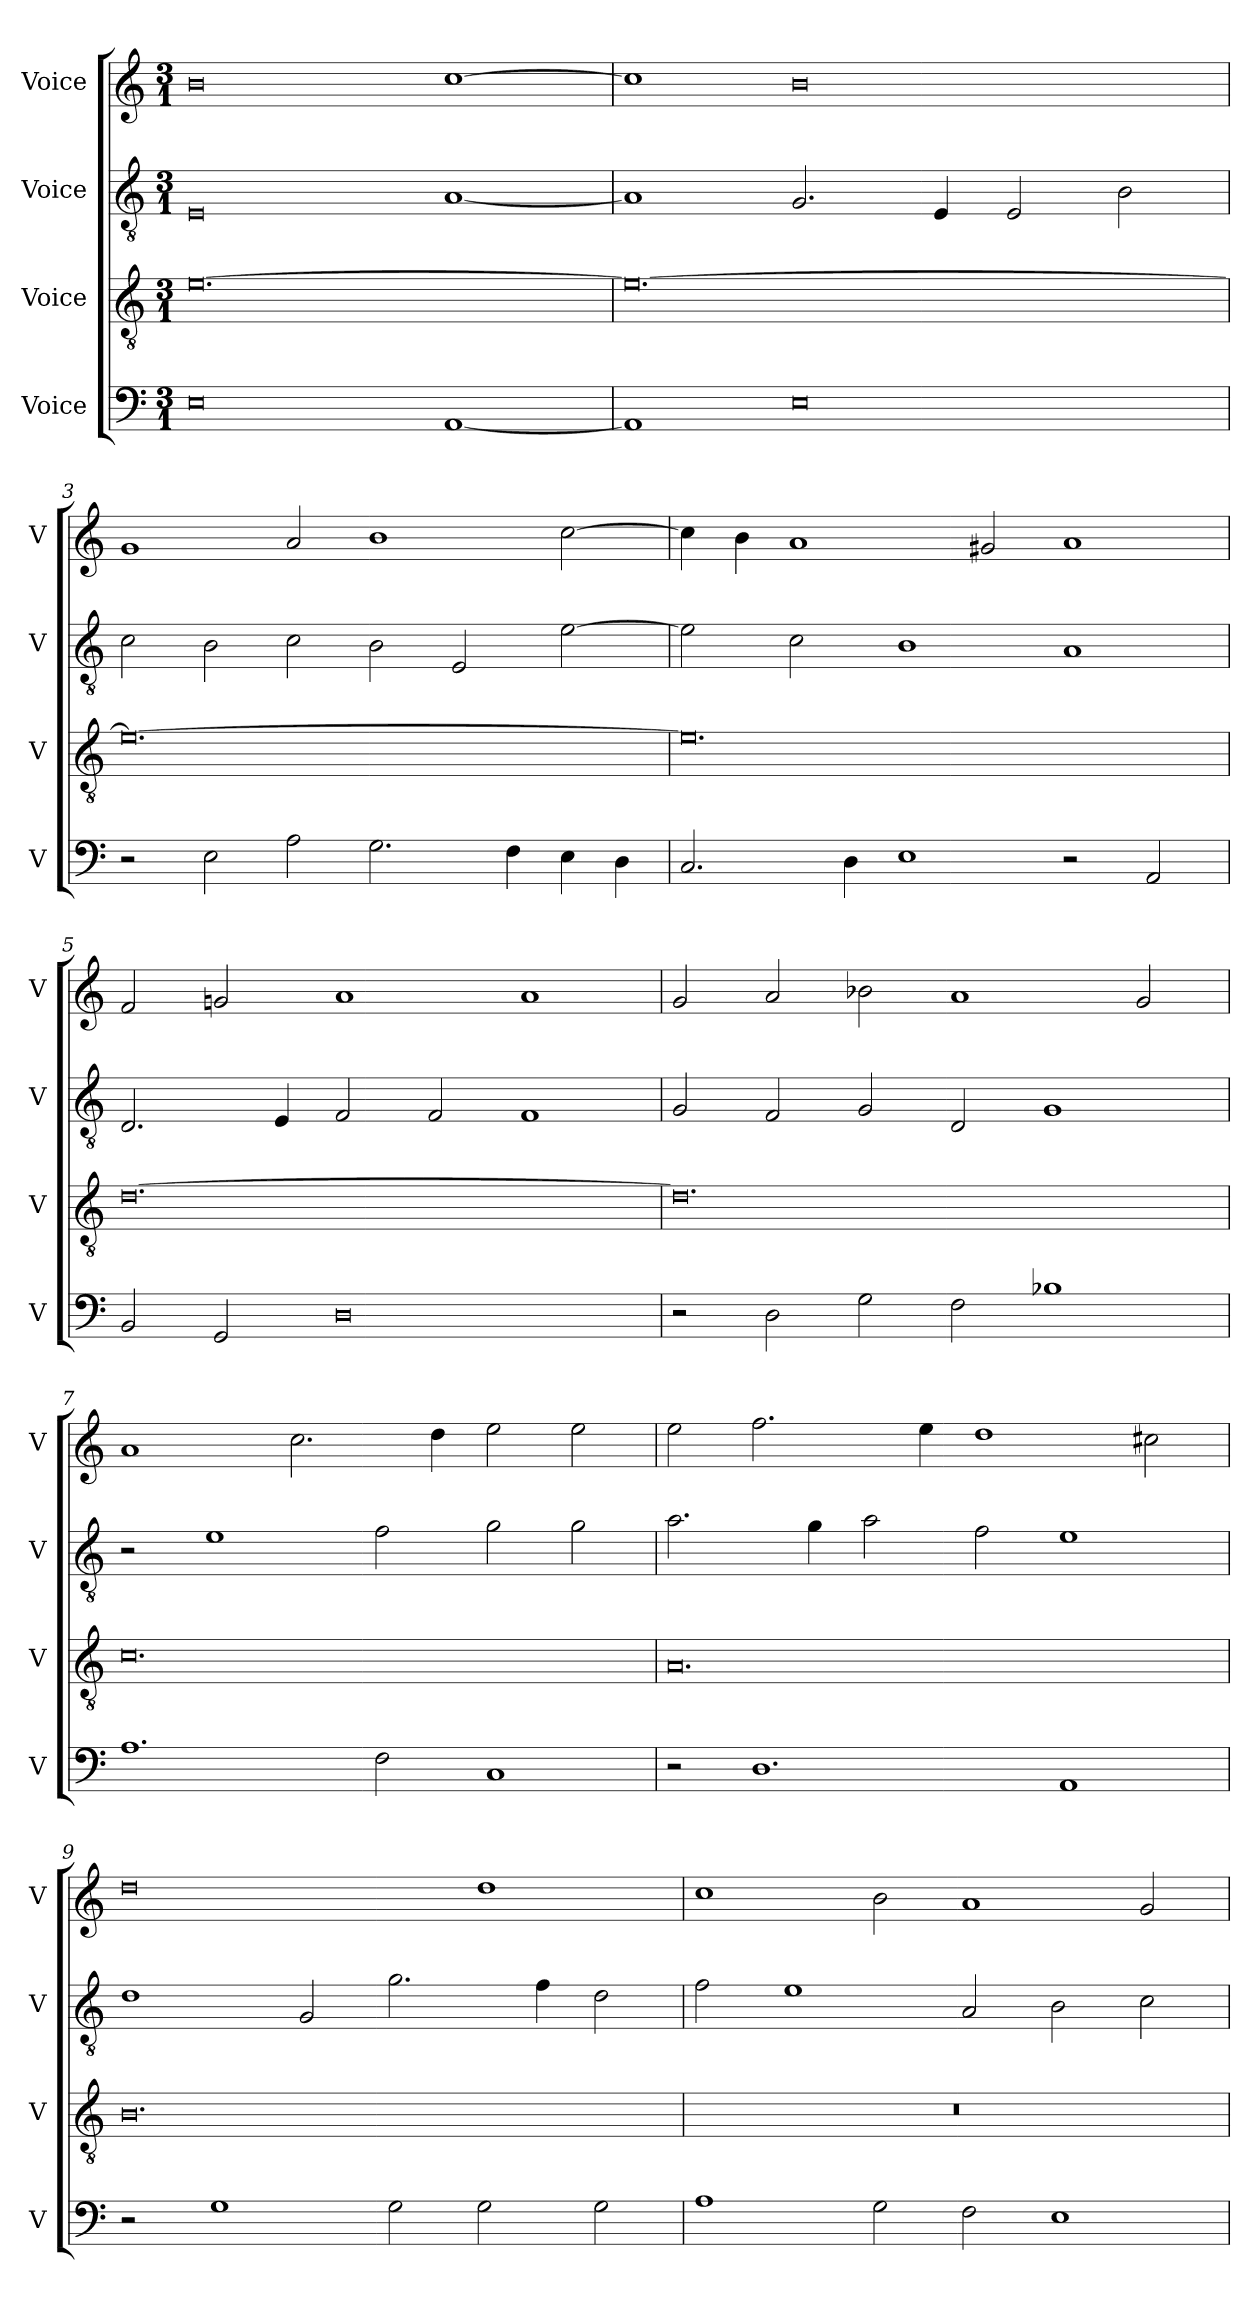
**kern	**kern	**kern	**kern
*part4	*part3	*part2	*part1
*staff4	*staff3	*staff2	*staff1
*I"Voice	*I"Voice	*I"Voice	*I"Voice
*I'V	*I'V	*I'V	*I'V
*clefF4	*clefGv2	*clefGv2	*clefG2
*k[]	*k[]	*k[]	*k[]
*M3/1	*M3/1	*M3/1	*M3/1
=1	=1	=1	=1
0E	[0.e	0E	0b
[1AA	.	[1A	[1cc
=2	=2	=2	=2
1AA]	0.e_	1A]	1cc]
0E	.	2.G/	0b
.	.	4E/	.
.	.	2E/	.
.	.	2B\	.
=3	=3	=3	=3
2r	0.e_	2c\	1g
2E\	.	2B\	.
2A\	.	2c\	2a/
2.G\	.	2B\	1b
.	.	2E/	.
4F\	.	.	.
4E\	.	[2e\	[2cc\
4D\	.	.	.
=4	=4	=4	=4
2.C/	0.e]	2e\]	4cc\]
.	.	.	4b\
.	.	2c\	1a
4D\	.	.	.
1E	.	1B	.
.	.	.	2g#X/
2r	.	1A	1a
2AA/	.	.	.
!!LO:LB:g=z
=5	=5	=5	=5
2BB/	[0.d	2.D/	2f/
2GG/	.	.	2gn/
.	.	4E/	.
0D	.	2F/	1a
.	.	2F/	.
.	.	1F	1a
=6	=6	=6	=6
2r	0.d]	2G/	2g/
2D\	.	2F/	2a/
2G\	.	2G/	2b-X\
2F\	.	2D/	1a
1B-X	.	1G	.
.	.	.	2g/
=7	=7	=7	=7
1.A	0.c	2r	1a
.	.	1e	.
.	.	.	2.cc\
2F\	.	2f\	.
.	.	.	4dd\
1C	.	2g\	2ee\
.	.	2g\	2ee\
=8	=8	=8	=8
2r	0.A	2.a\	2ee\
1.D	.	.	2.ff\
.	.	4g\	.
.	.	2a\	.
.	.	.	4ee\
.	.	2f\	1dd
1AA	.	1e	.
.	.	.	2cc#X\
!!LO:LB:g=z
=9	=9	=9	=9
2r	0.B	1d	0dd
1G	.	.	.
.	.	2G/	.
2G\	.	2.g\	.
2G\	.	.	1dd
.	.	4f\	.
2G\	.	2d\	.
=10	=10	=10	=10
1A	0.r	2f\	1cc
.	.	1e	.
2G\	.	.	2b\
2F\	.	2A/	1a
1E	.	2B\	.
.	.	2c\	2g/
=	=	=	=
*-	*-	*-	*-
